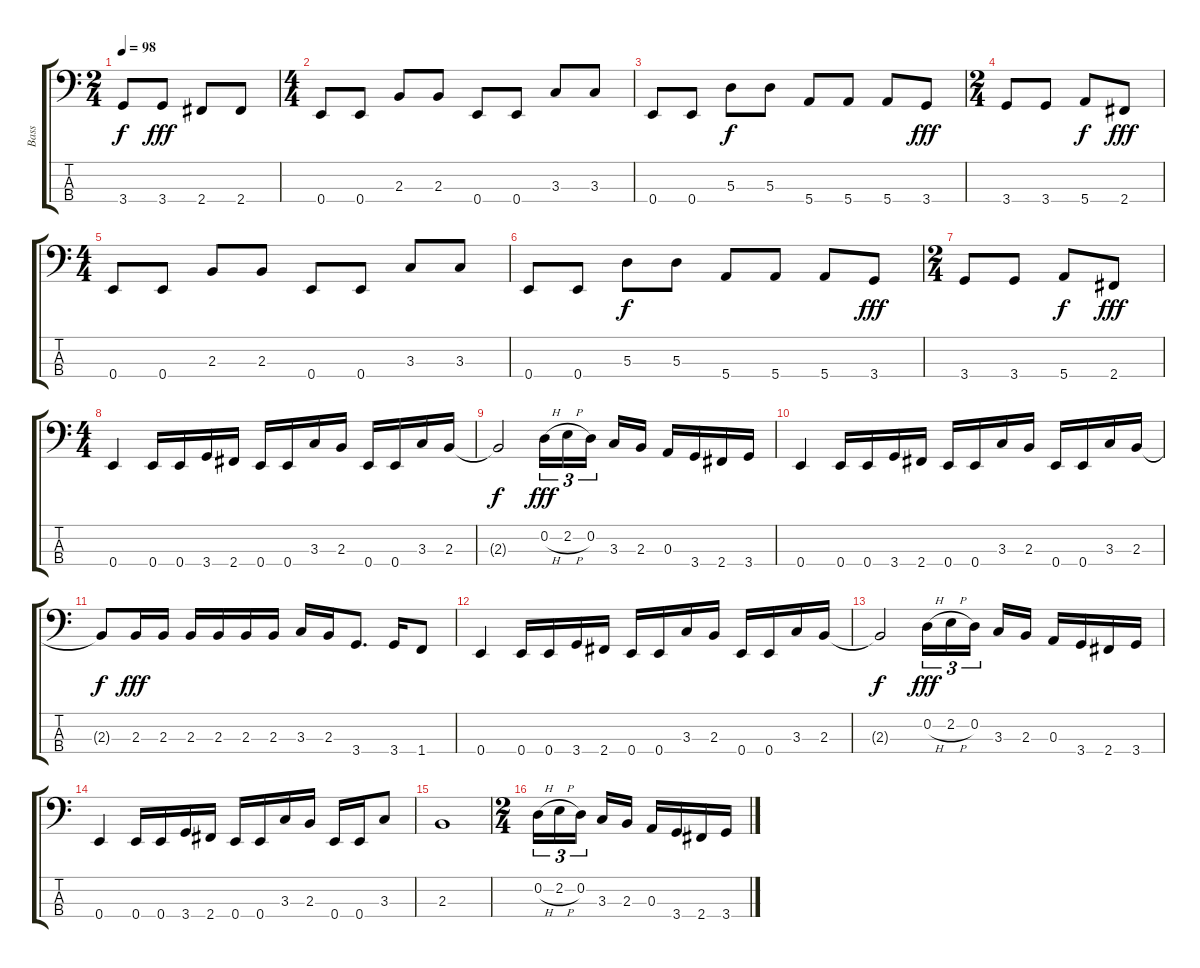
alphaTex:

\track ("Bass" "Bass") {instrument electricbassfinger}
\staff {score tabs}
\tuning (G2 D2 A1 E1) {hide}
\ts (2 4)
\tempo 98
\clef f4
\ks c
3.4{t}.8{dy f} 3.4.8{dy fff} 2.4.8 2.4.8 |
\ts (4 4)
0.4.8 0.4.8 2.3.8 2.3.8 0.4.8 0.4.8 3.3.8 3.3.8 |
0.4.8 0.4.8 5.3.8{dy f} 5.3.8 5.4.8 5.4.8 5.4.8 3.4.8{dy fff} |
\ts (2 4)
3.4.8 3.4.8 5.4.8{dy f} 2.4.8{dy fff} |
\ts (4 4)
0.4.8 0.4.8 2.3.8 2.3.8 0.4.8 0.4.8 3.3.8 3.3.8 |
0.4.8 0.4.8 5.3.8{dy f} 5.3.8 5.4.8 5.4.8 5.4.8 3.4.8{dy fff} |
\ts (2 4)
3.4.8 3.4.8 5.4.8{dy f} 2.4.8{dy fff} |
\ts (4 4)
0.4.4 0.4.16 0.4.16 3.4.16 2.4.16 0.4.16 0.4.16 3.3.16 2.3.16 0.4.16 0.4.16 3.3.16 2.3.16 |
2.3{t}.2{dy f} 0.2{h}.16{tu (3 2) dy fff} 2.2{h}.16{tu (3 2)} 0.2.16{tu (3 2) beam splitsecondary} 3.3.16 2.3.16 0.3.16 3.4.16 2.4.16 3.4.16 |
0.4.4 0.4.16 0.4.16 3.4.16 2.4.16 0.4.16 0.4.16 3.3.16 2.3.16 0.4.16 0.4.16 3.3.16 2.3.16 |
2.3{t}.8{dy f} 2.3.16{dy fff} 2.3.16 2.3.16 2.3.16 2.3.16 2.3.16 3.3.16 2.3.16 3.4.8{d} 3.4.16 1.4.8 |
0.4.4 0.4.16 0.4.16 3.4.16 2.4.16 0.4.16 0.4.16 3.3.16 2.3.16 0.4.16 0.4.16 3.3.16 2.3.16 |
2.3{t}.2{dy f} 0.2{h}.16{tu (3 2) dy fff} 2.2{h}.16{tu (3 2)} 0.2.16{tu (3 2) beam splitsecondary} 3.3.16 2.3.16 0.3.16 3.4.16 2.4.16 3.4.16 |
0.4.4 0.4.16 0.4.16 3.4.16 2.4.16 0.4.16 0.4.16 3.3.16 2.3.16 0.4.16 0.4.16 3.3.8 |
2.3.1 |
\ts (2 4)
0.2{h}.16{tu (3 2)} 2.2{h}.16{tu (3 2)} 0.2.16{tu (3 2) beam splitsecondary} 3.3.16 2.3.16 0.3.16 3.4.16 2.4.16 3.4.16
